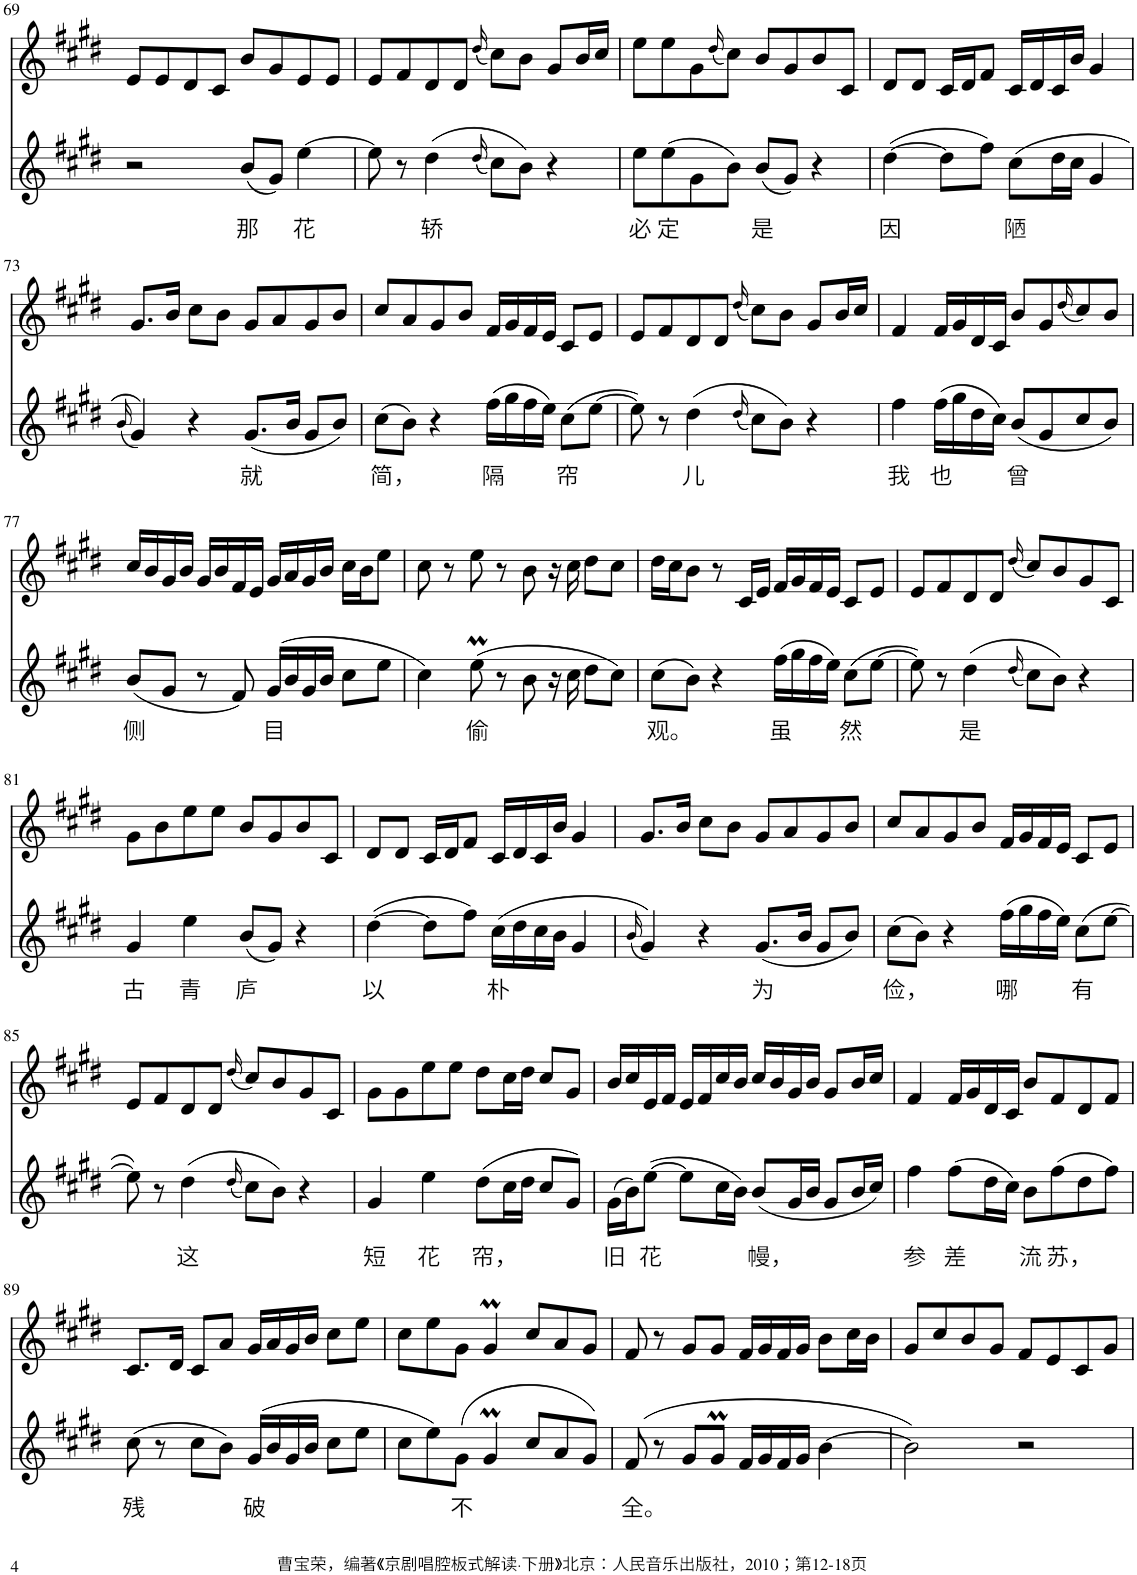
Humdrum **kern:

**kern	**text	**kern
*part2	*part2	*part1
*staff2	*staff2	*staff1
*I"Piano	*	*I"Piano
*I'Pno	*	*I'Pno
!!LO:PB:g=z
*clefG2	*	*clefG2
*k[f#c#g#d#]	*	*k[f#c#g#d#]
*M4/4	*	*M4/4
=69	=69	=69
2r	.	8e/L
.	.	8e/
.	.	8d#/
.	.	8c#/J
!	!LO:LY:b	!
(8b/L	那	8b/L
8g#/J)	.	8g#/
!	!LO:LY:b	!
[4ee\	花	8e/
.	.	8e/J
=70	=70	=70
8ee\]	.	8e/L
8r	.	8f#/
!	!LO:LY:b	!
(4dd#\	轿	8d#/
.	.	8d#/J
(16qdd#/	.	(16qdd#/
8cc#\L)	.	8cc#\L)
8b\J)	.	8b\J
4r	.	8g#/L
.	.	16b/L
.	.	16cc#/JJ
=71	=71	=71
!	!LO:LY:b	!
8ee\L	必	8ee\L
!	!LO:LY:b	!
(8ee\	定	8ee\
8g#\	.	8g#\
.	.	(16qdd#/
8b\J)	.	8cc#\J)
!	!LO:LY:b	!
(8b/L	是	8b/L
8g#/J)	.	8g#/
4r	.	8b/
.	.	8c#/J
=72	=72	=72
!	!LO:LY:b	!
([4dd#\	因	8d#/L
.	.	8d#/J
8dd#\L]	.	16c#/LL
.	.	16d#/J
8ff#\J)	.	8f#/J
!	!LO:LY:b	!
(8cc#\L	陋	16c#/LL
.	.	16d#/
16dd#\L	.	16c#/
16cc#\JJ	.	16b/JJ
4g#/	.	4g#/
!!LO:LB:g=z
=73	=73	=73
(16qb/	.	.
4g#/))	.	8.g#/L
.	.	16b/Jk
4r	.	8cc#\L
.	.	8b\J
!	!LO:LY:b	!
(8.g#/L	就	8g#/L
.	.	8a/
16b/Jk	.	.
8g#/L	.	8g#/
8b/J)	.	8b/J
=74	=74	=74
!	!LO:LY:b	!
(8cc#\L	简，	8cc#/L
8b\J)	.	8a/
4r	.	8g#/
.	.	8b/J
!	!LO:LY:b	!
(16ff#\LL	隔	16f#/LL
16gg#\	.	16g#/
16ff#\	.	16f#/
16ee\JJ)	.	16e/JJ
!	!LO:LY:b	!
(8cc#\L	帘	8c#/L
[8ee\J	.	8e/J
=75	=75	=75
8ee\])	.	8e/L
8r	.	8f#/
!	!LO:LY:b	!
(4dd#\	儿	8d#/
.	.	8d#/J
(16qdd#/	.	(16qdd#/
8cc#\L)	.	8cc#\L)
8b\J)	.	8b\J
4r	.	8g#/L
.	.	16b/L
.	.	16cc#/JJ
=76	=76	=76
!	!LO:LY:b	!
4ff#\	我	4f#/
!	!LO:LY:b	!
(16ff#\LL	也	16f#/LL
16gg#\	.	16g#/
16dd#\	.	16d#/
16cc#\JJ)	.	16c#/JJ
!	!LO:LY:b	!
(8b/L	曾	8b/L
8g#/	.	8g#/
.	.	(16qdd#/
8cc#/	.	8cc#/)
8b/J)	.	8b/J
!!LO:LB:g=z
=77	=77	=77
!	!LO:LY:b	!
(8b/L	侧	16cc#/LL
.	.	16b/
8g#/J	.	16g#/
.	.	16b/JJ
8r	.	16g#/LL
.	.	16b/
8f#/)	.	16f#/
.	.	16e/JJ
!	!LO:LY:b	!
(16g#/LL	目	16g#/LL
16b/	.	16a/
16g#/	.	16g#/
16b/JJ	.	16b/JJ
8cc#\L	.	16cc#\LL
.	.	16b\J
8ee\J	.	8ee\J
=78	=78	=78
4cc#\)	.	8cc#\
.	.	8r
!	!LO:LY:b	!
(8eeM\	偷	8ee\
8r	.	8r
8b\	.	8b\
16r	.	16r
16cc#\	.	16cc#\
8dd#\L	.	8dd#\L
8cc#\J)	.	8cc#\J
=79	=79	=79
!	!LO:LY:b	!
(8cc#\L	观。	16dd#\LL
.	.	16cc#\J
8b\J)	.	8b\J
4r	.	8r
.	.	16c#/LL
.	.	16e/JJ
!	!LO:LY:b	!
(16ff#\LL	虽	16f#/LL
16gg#\	.	16g#/
16ff#\	.	16f#/
16ee\JJ)	.	16e/JJ
!	!LO:LY:b	!
(8cc#\L	然	8c#/L
[8ee\J	.	8e/J
=80	=80	=80
8ee\])	.	8e/L
8r	.	8f#/
!	!LO:LY:b	!
(4dd#\	是	8d#/
.	.	8d#/J
(16qdd#/	.	(16qdd#/
8cc#\L)	.	8cc#/L)
8b\J)	.	8b/
4r	.	8g#/
.	.	8c#/J
!!LO:LB:g=z
=81	=81	=81
!	!LO:LY:b	!
4g#/	古	8g#\L
.	.	8b\
!	!LO:LY:b	!
4ee\	青	8ee\
.	.	8ee\J
!	!LO:LY:b	!
(8b/L	庐	8b/L
8g#/J)	.	8g#/
4r	.	8b/
.	.	8c#/J
=82	=82	=82
!	!LO:LY:b	!
([4dd#\	以	8d#/L
.	.	8d#/J
8dd#\L]	.	16c#/LL
.	.	16d#/J
8ff#\J)	.	8f#/J
!	!LO:LY:b	!
(16cc#\LL	朴	16c#/LL
16dd#\	.	16d#/
16cc#\	.	16c#/
16b\JJ	.	16b/JJ
4g#/	.	4g#/
=83	=83	=83
(16qb/	.	.
4g#/))	.	8.g#/L
.	.	16b/Jk
4r	.	8cc#\L
.	.	8b\J
!	!LO:LY:b	!
(8.g#/L	为	8g#/L
.	.	8a/
16b/Jk	.	.
8g#/L	.	8g#/
8b/J)	.	8b/J
=84	=84	=84
!	!LO:LY:b	!
(8cc#\L	俭，	8cc#/L
8b\J)	.	8a/
4r	.	8g#/
.	.	8b/J
!	!LO:LY:b	!
(16ff#\LL	哪	16f#/LL
16gg#\	.	16g#/
16ff#\	.	16f#/
16ee\JJ)	.	16e/JJ
!	!LO:LY:b	!
(8cc#\L	有	8c#/L
[8ee\J	.	8e/J
!!LO:LB:g=z
=85	=85	=85
8ee\])	.	8e/L
8r	.	8f#/
!	!LO:LY:b	!
(4dd#\	这	8d#/
.	.	8d#/J
(16qdd#/	.	(16qdd#/
8cc#\L)	.	8cc#/L)
8b\J)	.	8b/
4r	.	8g#/
.	.	8c#/J
=86	=86	=86
!	!LO:LY:b	!
4g#/	短	8g#\L
.	.	8g#\
!	!LO:LY:b	!
4ee\	花	8ee\
.	.	8ee\J
!	!LO:LY:b	!
(8dd#\L	帘，	8dd#\L
16cc#\L	.	16cc#\L
16dd#\JJ	.	16dd#\JJ
8cc#/L	.	8cc#/L
8g#/J)	.	8g#/J
=87	=87	=87
!	!LO:LY:b	!
(16g#\LL	旧	16b/LL
16b\J)	.	16cc#/
!	!LO:LY:b	!
([8ee\J	花	16e/
.	.	16f#/JJ
8ee\L]	.	16e/LL
.	.	16f#/
16cc#\L	.	16cc#/
16b\JJ)	.	16b/JJ
!	!LO:LY:b	!
(8b/L	幔，	16cc#/LL
.	.	16b/
16g#/L	.	16g#/
16b/JJ	.	16b/JJ
8g#/L	.	8g#/L
16b/L	.	16b/L
16cc#/JJ)	.	16cc#/JJ
=88	=88	=88
!	!LO:LY:b	!
4ff#\	参	4f#/
!	!LO:LY:b	!
(8ff#\L	差	16f#/LL
.	.	16g#/
16dd#\L	.	16d#/
16cc#\JJ)	.	16c#/JJ
!	!LO:LY:b	!
8b\L	流	8b/L
!	!LO:LY:b	!
(8ff#\	苏，	8f#/
8dd#\	.	8d#/
8ff#\J)	.	8f#/J
!!LO:LB:g=z
=89	=89	=89
!	!LO:LY:b	!
(8cc#\	残	8.c#/L
8r	.	.
.	.	16d#/Jk
8cc#\L	.	8c#/L
8b\J)	.	8a/J
!	!LO:LY:b	!
(16g#/LL	破	16g#/LL
16b/	.	16a/
16g#/	.	16g#/
16b/JJ	.	16b/JJ
8cc#\L	.	8cc#\L
8ee\J	.	8ee\J
=90	=90	=90
8cc#\L	.	8cc#\L
8ee\)	.	8ee\
!	!LO:LY:b	!
(8g#\J	不	8g#\J
4g#m/	.	4g#m/
8cc#/L	.	8cc#/L
8a/	.	8a/
8g#/J)	.	8g#/J
=91	=91	=91
!	!LO:LY:b	!
(8f#/	全。	8f#/
8r	.	8r
8g#/L	.	8g#/L
8g#m/J	.	8g#/J
16f#/LL	.	16f#/LL
16g#/	.	16g#/
16f#/	.	16f#/
16g#/JJ	.	16g#/JJ
[4b\	.	8b\L
.	.	16cc#\L
.	.	16b\JJ
=92	=92	=92
2b\])	.	8g#/L
.	.	8cc#/
.	.	8b/
.	.	8g#/J
2r	.	8f#/L
.	.	8e/
.	.	8c#/
.	.	8g#/J
=	=	=
*-	*-	*-
